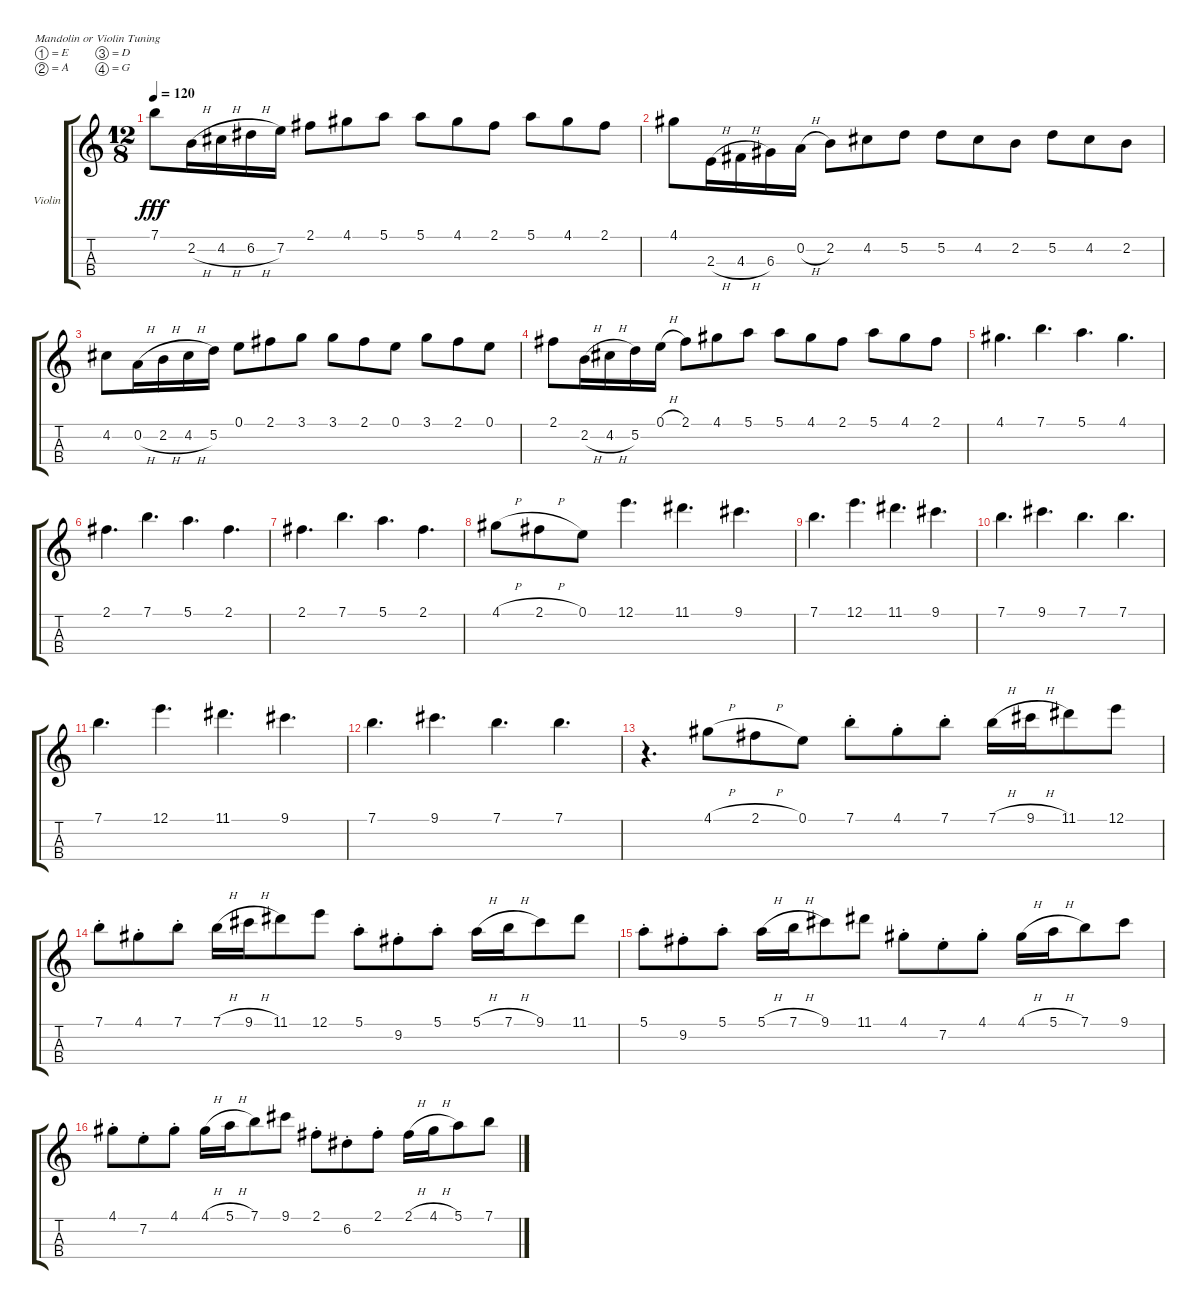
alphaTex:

\defaultSystemsLayout 4
\bracketExtendMode groupsimilarinstruments
\firstSystemTrackNameOrientation horizontal
\otherSystemsTrackNameOrientation horizontal
\track ("Violin" "Violin") {mute instrument violin}
\staff {score tabs}
\tuning (E5 A4 D4 G3)
\ts (12 8)
\tempo 120
\clef g2
\ks c
7.1.8{dy fff} 2.2{h}.16 4.2{h}.16 6.2{h}.16 7.2.16 2.1.8 4.1.8 5.1.8 5.1.8 4.1.8 2.1.8 5.1.8 4.1.8 2.1.8 |
4.1.8 2.3{h}.16 4.3{h}.16 6.3.16 0.2{h}.16 2.2.8 4.2.8 5.2.8 5.2.8 4.2.8 2.2.8 5.2.8 4.2.8 2.2.8 |
4.2.8 0.2{h}.16 2.2{h}.16 4.2{h}.16 5.2.16 0.1.8 2.1.8 3.1.8 3.1.8 2.1.8 0.1.8 3.1.8 2.1.8 0.1.8 |
2.1.8 2.2{h}.16 4.2{h}.16 5.2.16 0.1{h}.16 2.1.8 4.1.8 5.1.8 5.1.8 4.1.8 2.1.8 5.1.8 4.1.8 2.1.8 |
4.1.4{d} 7.1.4{d} 5.1.4{d} 4.1.4{d} |
2.1.4{d} 7.1.4{d} 5.1.4{d} 2.1.4{d} |
2.1.4{d} 7.1.4{d} 5.1.4{d} 2.1.4{d} |
4.1{h}.8 2.1{h}.8 0.1.8 12.1.4{d} 11.1.4{d} 9.1.4{d} |
7.1.4{d} 12.1.4{d} 11.1.4{d} 9.1.4{d} |
7.1.4{d} 9.1.4{d} 7.1.4{d} 7.1.4{d} |
7.1.4{d} 12.1.4{d} 11.1.4{d} 9.1.4{d} |
7.1.4{d} 9.1.4{d} 7.1.4{d} 7.1.4{d} |
r.4{d} 4.1{h}.8 2.1{h}.8 0.1.8 7.1{st}.8 4.1{st}.8 7.1{st}.8 7.1{h}.16 9.1{h}.16 11.1.8 12.1.8 |
7.1{st}.8 4.1{st}.8 7.1{st}.8 7.1{h}.16 9.1{h}.16 11.1.8 12.1.8 5.1{st}.8 9.2{st}.8 5.1{st}.8 5.1{h}.16 7.1{h}.16 9.1.8 11.1.8 |
5.1{st}.8 9.2{st}.8 5.1{st}.8 5.1{h}.16 7.1{h}.16 9.1.8 11.1.8 4.1{st}.8 7.2{st}.8 4.1{st}.8 4.1{h}.16 5.1{h}.16 7.1.8 9.1.8 |
4.1{st}.8 7.2{st}.8 4.1{st}.8 4.1{h}.16 5.1{h}.16 7.1.8 9.1.8 2.1{st}.8 6.2{st}.8 2.1{st}.8 2.1{h}.16 4.1{h}.16 5.1.8 7.1.8
